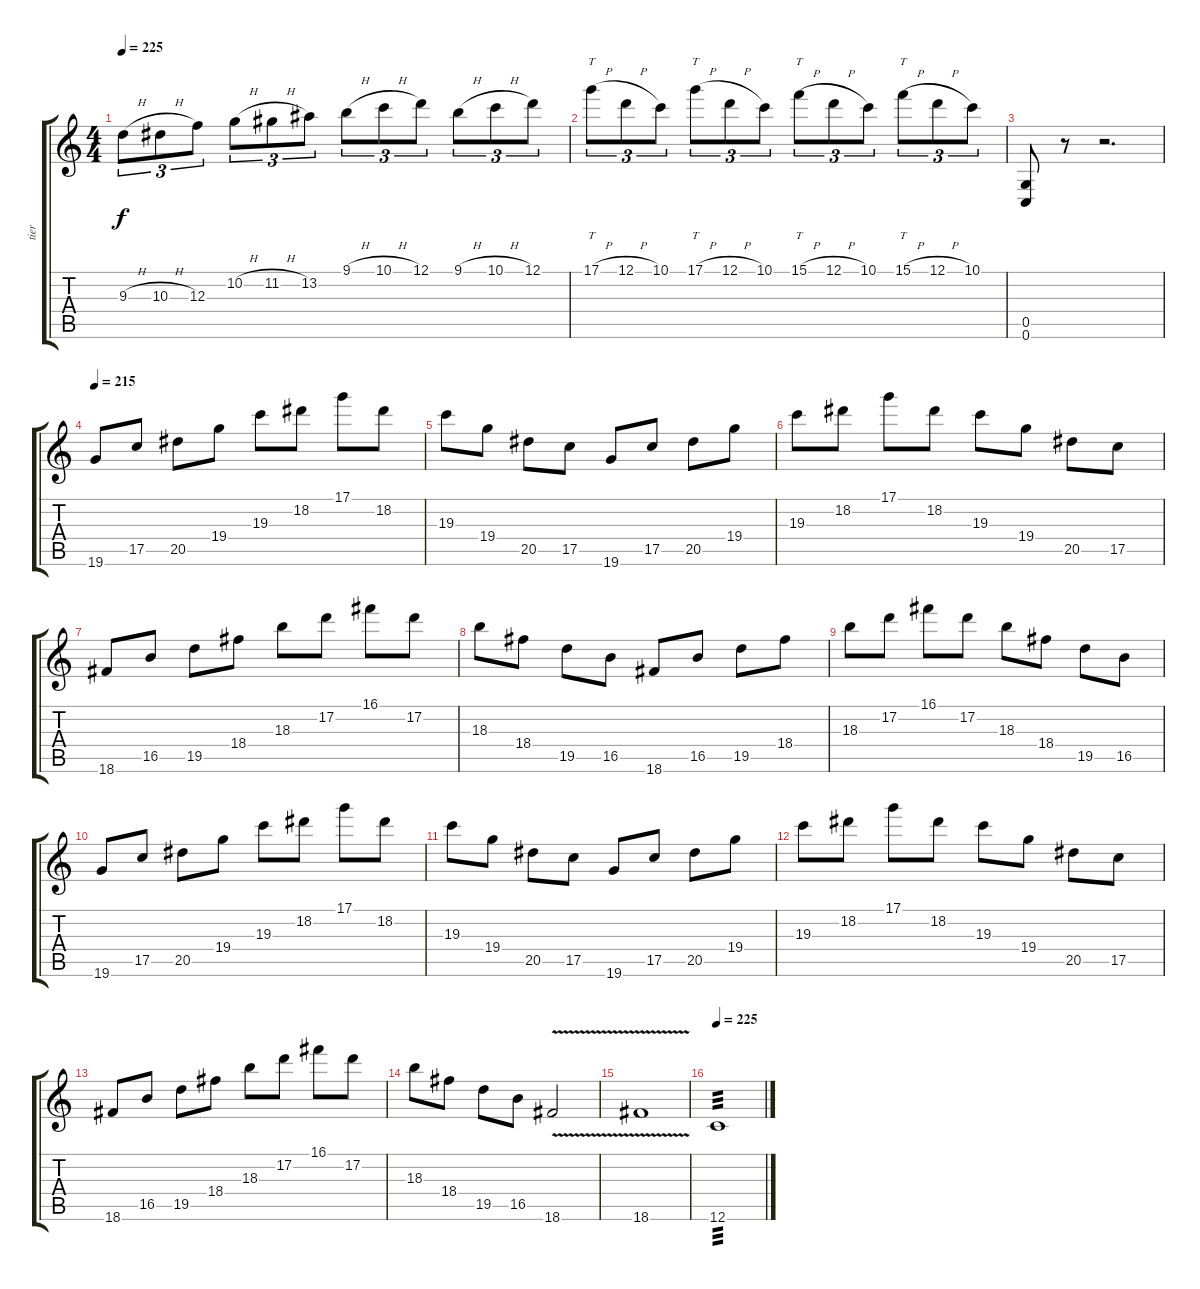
\track ("tier" "tier") {mute instrument distortionguitar}
\staff {score tabs}
\tuning (D4 A3 F3 C3 G2 C2) {hide}
\ts (4 4)
\tempo 225
\clef g2
\ks c
9.3{h}.8{tu (3 2) dy f} 10.3{h}.8{tu (3 2)} 12.3.8{tu (3 2)} 10.2{h}.8{tu (3 2)} 11.2{h}.8{tu (3 2)} 13.2.8{tu (3 2)} 9.1{h}.8{tu (3 2)} 10.1{h}.8{tu (3 2)} 12.1.8{tu (3 2)} 9.1{h}.8{tu (3 2)} 10.1{h}.8{tu (3 2)} 12.1.8{tu (3 2)} |
17.1{h}.8{tt tu (3 2)} 12.1{h}.8{tu (3 2)} 10.1.8{tu (3 2)} 17.1{h}.8{tt tu (3 2)} 12.1{h}.8{tu (3 2)} 10.1.8{tu (3 2)} 15.1{h}.8{tt tu (3 2)} 12.1{h}.8{tu (3 2)} 10.1.8{tu (3 2)} 15.1{h}.8{tt tu (3 2)} 12.1{h}.8{tu (3 2)} 10.1.8{tu (3 2)} |
(0.5 0.6).8 r.8 r.2{d} |
\tempo 215
19.6.8 17.5.8 20.5.8 19.4.8 19.3.8 18.2.8 17.1.8 18.2.8 |
19.3.8 19.4.8 20.5.8 17.5.8 19.6.8 17.5.8 20.5.8 19.4.8 |
19.3.8 18.2.8 17.1.8 18.2.8 19.3.8 19.4.8 20.5.8 17.5.8 |
18.6.8 16.5.8 19.5.8 18.4.8 18.3.8 17.2.8 16.1.8 17.2.8 |
18.3.8 18.4.8 19.5.8 16.5.8 18.6.8 16.5.8 19.5.8 18.4.8 |
18.3.8 17.2.8 16.1.8 17.2.8 18.3.8 18.4.8 19.5.8 16.5.8 |
19.6.8 17.5.8 20.5.8 19.4.8 19.3.8 18.2.8 17.1.8 18.2.8 |
19.3.8 19.4.8 20.5.8 17.5.8 19.6.8 17.5.8 20.5.8 19.4.8 |
19.3.8 18.2.8 17.1.8 18.2.8 19.3.8 19.4.8 20.5.8 17.5.8 |
18.6.8 16.5.8 19.5.8 18.4.8 18.3.8 17.2.8 16.1.8 17.2.8 |
18.3.8 18.4.8 19.5.8 16.5.8 18.6{v}.2 |
18.6{v}.1 |
\tempo 225
12.6.1{tp 3}
